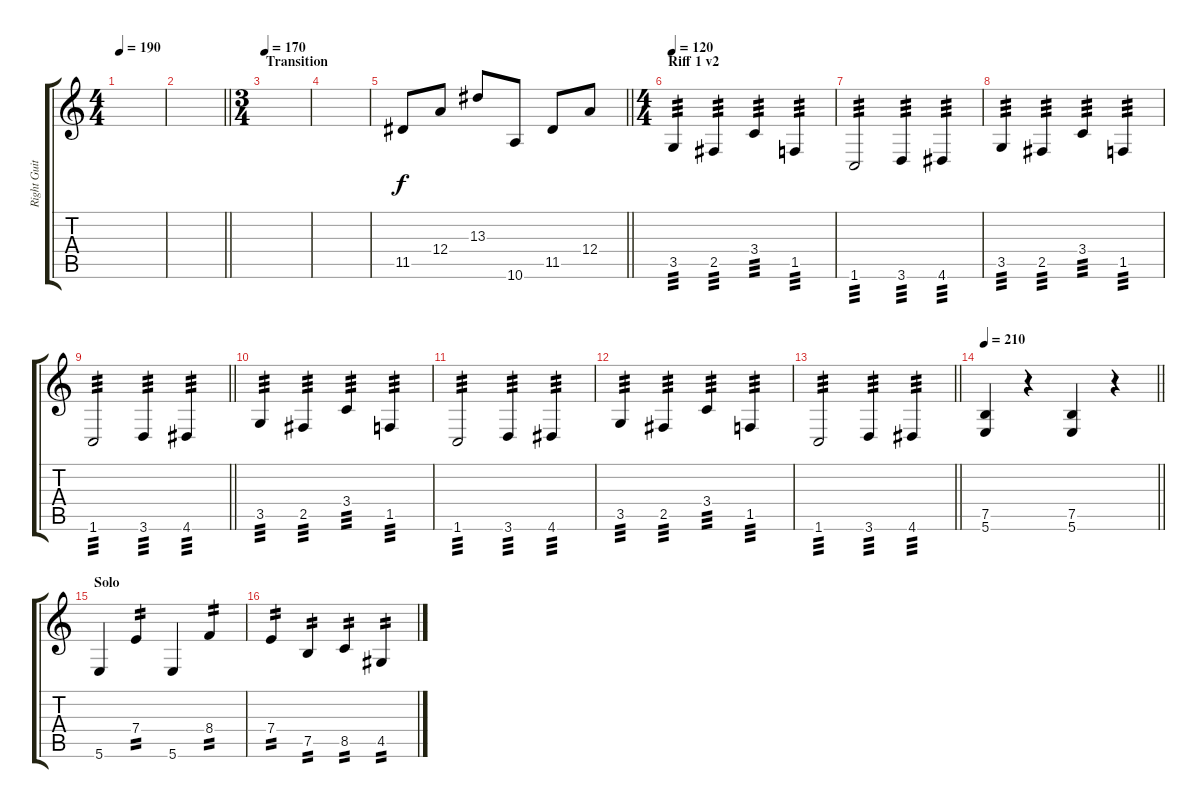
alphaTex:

\track ("Right Guitar" "Right Guit") {instrument distortionguitar}
\staff {score tabs}
\tuning (B3 Gb3 D3 A2 E2 B1) {hide}
\ts (4 4)
\tempo 190
\clef g2
\ks c
|
\barLineRight lightlight
|
\ts (3 4)
\section ("" "Transition")
\tempo 170
|
|
\barLineRight lightlight
11.5.8 12.4.8 13.3.8 10.6.8 11.5.8 12.4.8 |
\ts (4 4)
\section ("" "Riff 1 v2")
\tempo 120
3.5.4{tp 3} 2.5.4{tp 3} 3.4.4{tp 3} 1.5.4{tp 3} |
1.6.2{tp 3} 3.6.4{tp 3} 4.6.4{tp 3} |
3.5.4{tp 3} 2.5.4{tp 3} 3.4.4{tp 3} 1.5.4{tp 3} |
\barLineRight lightlight
1.6.2{tp 3} 3.6.4{tp 3} 4.6.4{tp 3} |
\section ("" "")
3.5.4{tp 3} 2.5.4{tp 3} 3.4.4{tp 3} 1.5.4{tp 3} |
1.6.2{tp 3} 3.6.4{tp 3} 4.6.4{tp 3} |
3.5.4{tp 3} 2.5.4{tp 3} 3.4.4{tp 3} 1.5.4{tp 3} |
\barLineRight lightlight
1.6.2{tp 3} 3.6.4{tp 3} 4.6.4{tp 3} |
\section ("" "")
\tempo 210
\barLineRight lightlight
(7.5 5.6).4 r.4 (7.5 5.6).4 r.4 |
\section ("" "Solo")
5.6.4 7.4.4{tp 2} 5.6.4 8.4.4{tp 2} |
7.4.4{tp 2} 7.5.4{tp 2} 8.5.4{tp 2} 4.5.4{tp 2}
